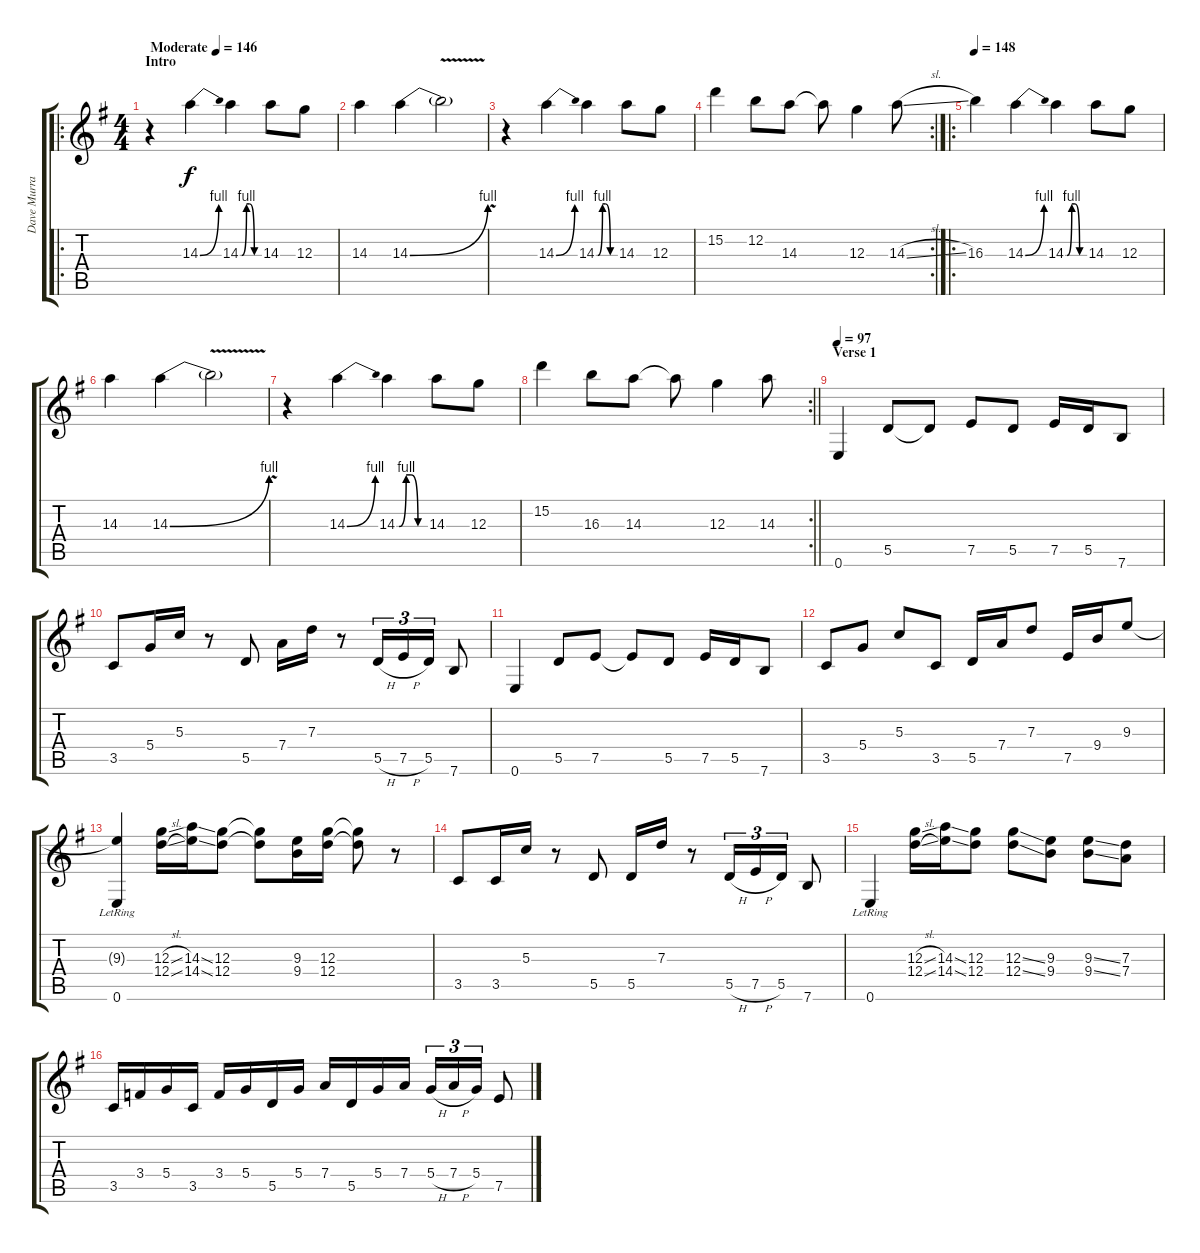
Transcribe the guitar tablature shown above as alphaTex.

\track ("Dave Murray (Guitar)" "Dave Murra") {instrument distortionguitar}
\staff {score tabs}
\tuning (E4 B3 G3 D3 A2 E2) {hide}
\ro
\ts (4 4)
\section ("" "Intro")
\tempo (146 "Moderate")
\clef g2
\ks eminor
r.4{dy f instrument distortionguitar} 14.3{be (bend 0 0 60 4)}.4 14.3{be (custom 0 0 5 0 20 4 30 4 45 0 60 0)}.4 14.3.8 12.3.8 |
14.3.4 14.3{be (bend 0 0 60 4)}.4 14.3{v t}.2 |
r.4 14.3{be (bend 0 0 60 4)}.4 14.3{be (custom 0 0 5 0 20 4 30 4 45 0 60 0)}.4 14.3.8 12.3.8 |
\rc 2
15.2.4 12.2.8 14.3.8 14.3{t}.8 12.3.4 14.3{sl}.8 |
\ro
\tempo 148
16.3.4 14.3{be (bend 0 0 60 4)}.4 14.3{be (custom 0 0 5 0 20 4 30 4 45 0 60 0)}.4 14.3.8 12.3.8 |
14.3.4 14.3{be (bend 0 0 60 4)}.4 14.3{v t}.2 |
r.4 14.3{be (bend 0 0 60 4)}.4 14.3{be (custom 0 0 5 0 20 4 30 4 45 0 60 0)}.4 14.3.8 12.3.8 |
\rc 2
\barLineRight lightlight
15.2.4 16.3.8 14.3.8 14.3{t}.8 12.3.4 14.3.8 |
\section ("" "Verse 1")
\tempo 97
0.6.4{instrument electricguitarmuted} 5.5.8 5.5{t}.8 7.5.8 5.5.8 7.5.16 5.5.16 7.6.8 |
3.5.8 5.4.16 5.3.16 r.8 5.5.8 7.4.16 7.3.16 r.8 5.5{h}.16{tu (3 2)} 7.5{h}.16{tu (3 2)} 5.5.16{tu (3 2)} 7.6.8 |
0.6.4 5.5.8 7.5.8 7.5{t}.8 5.5.8 7.5.16 5.5.16 7.6.8 |
3.5.8 5.4.8 5.3.8 3.5.8 5.5.16 7.4.16 7.3.8 7.5.16 9.4.16 9.3.8 |
(9.3{t} 0.6{lr}).4 (12.3{sl} 12.4{sl}).16 (14.3{ss} 14.4{ss}).16 (12.3 12.4).8 (12.3{t} 12.4{t}).8 (9.3 9.4).16 (12.3 12.4).16 (12.3{t} 12.4{t}).8 r.8 |
3.5.8 3.5.16 5.3.16 r.8 5.5.8 5.5.16 7.3.16 r.8 5.5{h}.16{tu (3 2)} 7.5{h}.16{tu (3 2)} 5.5.16{tu (3 2)} 7.6.8 |
0.6{lr}.4 (12.3{sl} 12.4{sl}).16 (14.3{ss} 14.4{ss}).16 (12.3 12.4).8 (12.3{ss} 12.4{ss}).8 (9.3 9.4).8 (9.3{ss} 9.4{ss}).8 (7.3 7.4).8 |
3.5.16 3.4.16 5.4.16 3.5.16 3.4.16 5.4.16 5.5.16 5.4.16 7.4.16 5.5.16 5.4.16 7.4.16 5.4{h}.16{tu (3 2)} 7.4{h}.16{tu (3 2)} 5.4.16{tu (3 2)} 7.5.8
